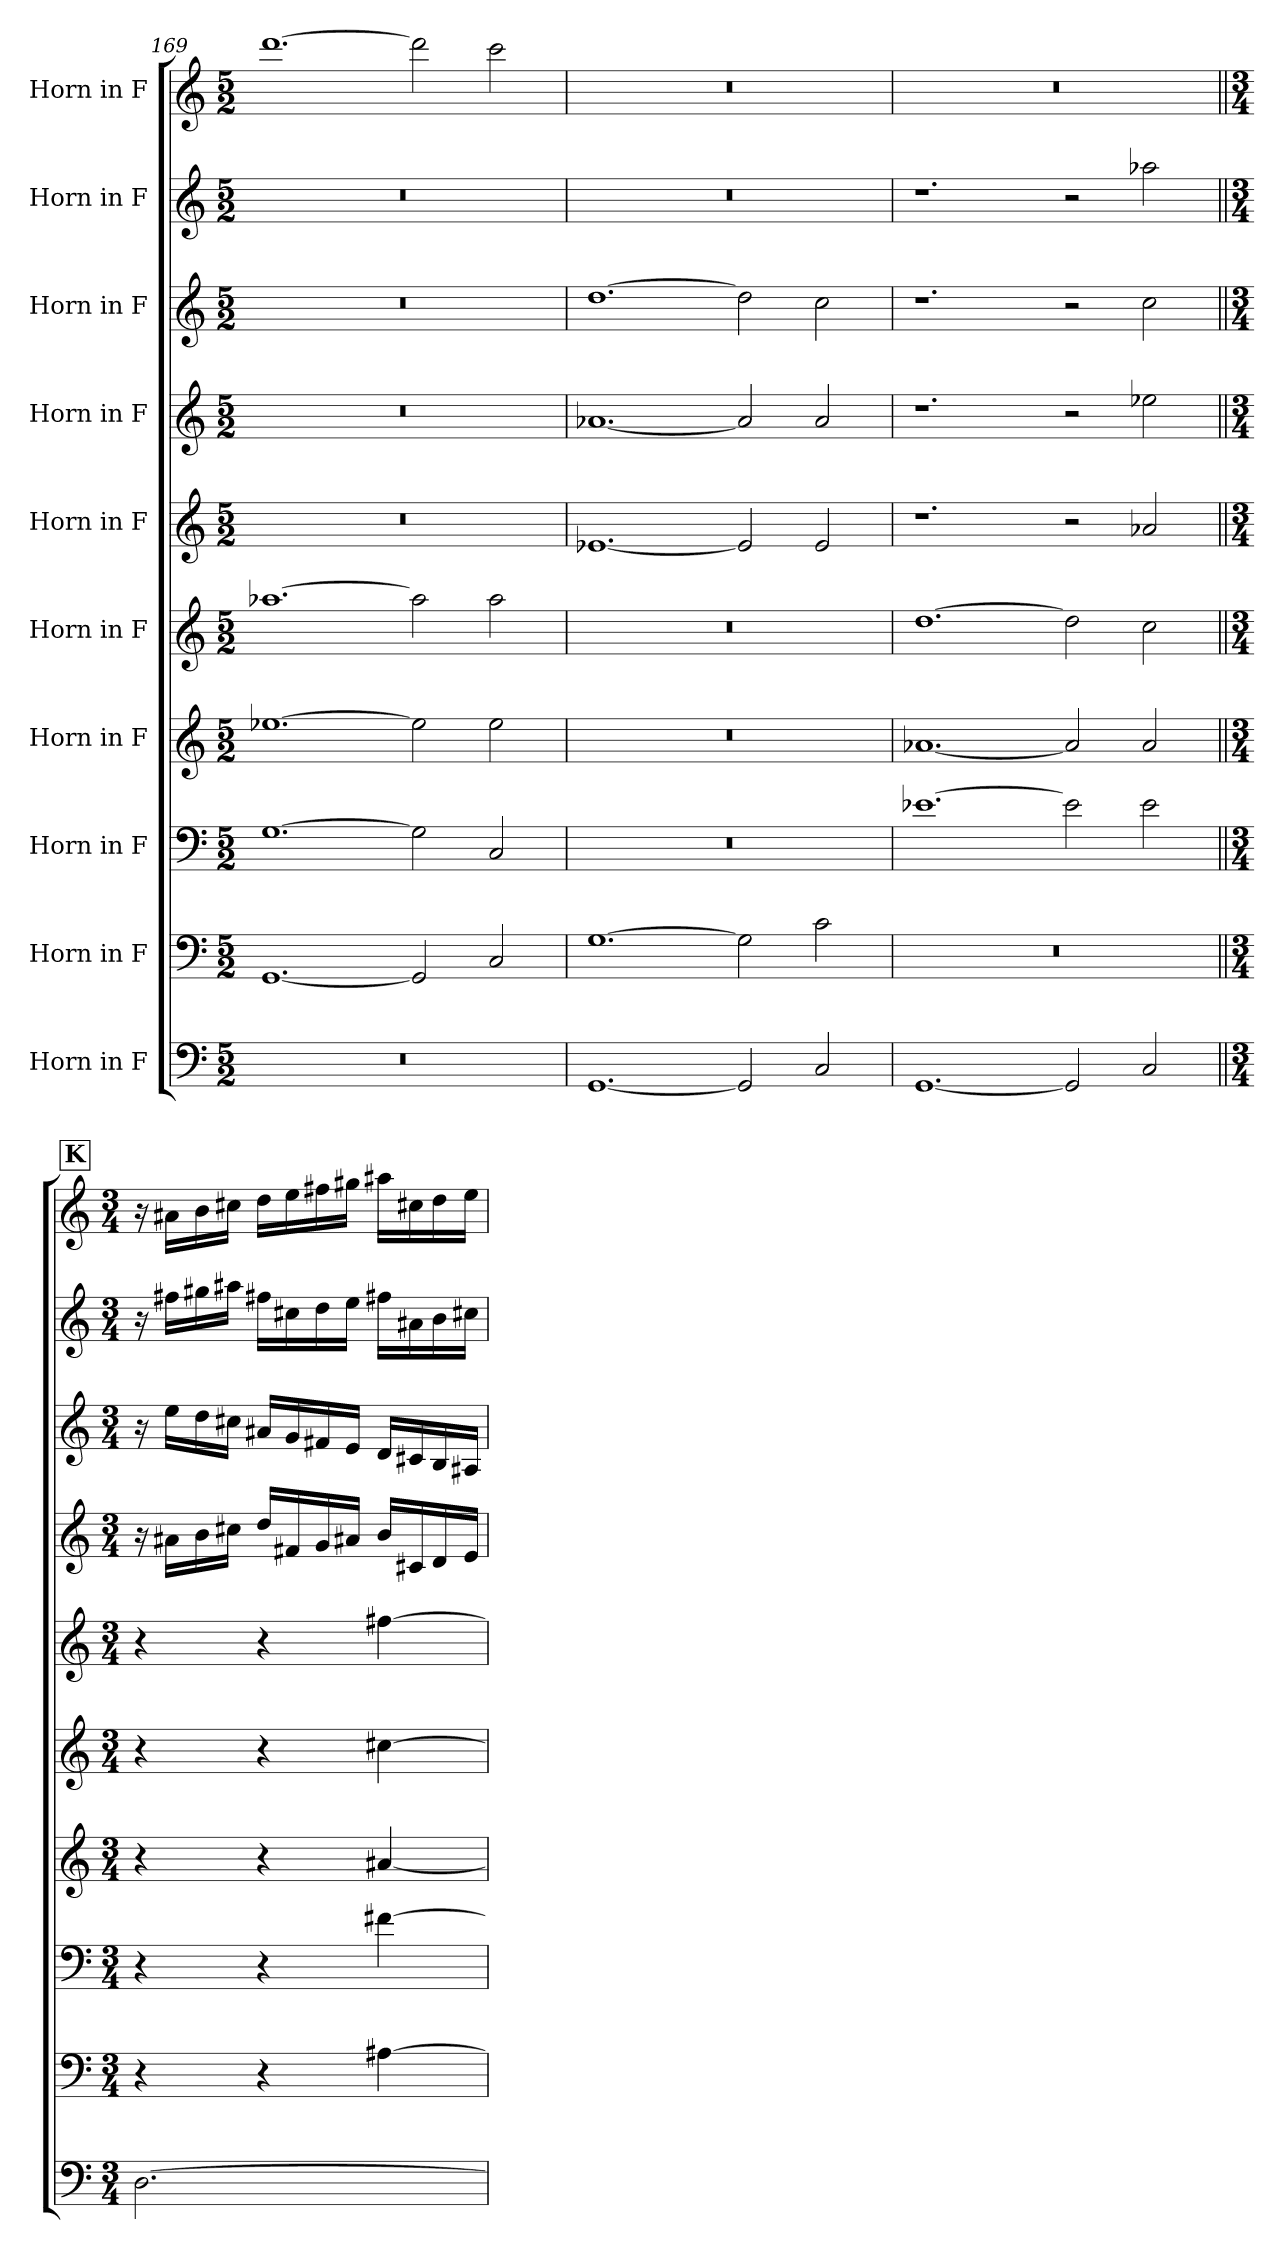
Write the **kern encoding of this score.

**kern	**kern	**kern	**kern	**kern	**kern	**kern	**kern	**kern	**kern
*part10	*part9	*part8	*part7	*part6	*part5	*part4	*part3	*part2	*part1
*staff10	*staff9	*staff8	*staff7	*staff6	*staff5	*staff4	*staff3	*staff2	*staff1
*I"Horn in F	*I"Horn in F	*I"Horn in F	*I"Horn in F	*I"Horn in F	*I"Horn in F	*I"Horn in F	*I"Horn in F	*I"Horn in F	*I"Horn in F
!!LO:LB:g=z
*clefF4	*clefF4	*clefF4	*clefG2	*clefG2	*clefG2	*clefG2	*clefG2	*clefG2	*clefG2
*ITrd4c7	*ITrd4c7	*ITrd4c7	*ITrd4c7	*ITrd4c7	*ITrd4c7	*ITrd4c7	*ITrd4c7	*ITrd4c7	*ITrd4c7
*k[b-]	*k[b-]	*k[b-]	*k[b-]	*k[b-]	*k[b-]	*k[b-]	*k[b-]	*k[b-]	*k[b-]
*M5/2	*M5/2	*M5/2	*M5/2	*M5/2	*M5/2	*M5/2	*M5/2	*M5/2	*M5/2
=169	=169	=169	=169	=169	=169	=169	=169	=169	=169
2%5r	[1.CC	[1.C	[1.a-X	[1.dd-X	2%5r	2%5r	2%5r	2%5r	[1.gg
.	2CC/]	2C\]	2a-\]	2dd-\]	.	.	.	.	2gg\]
.	2FF/	2FF/	2a-\	2dd-\	.	.	.	.	2ff\
=170	=170	=170	=170	=170	=170	=170	=170	=170	=170
[1.CC	[1.C	2%5r	2%5r	2%5r	[1.A-X	[1.d-X	[1.g	2%5r	2%5r
2CC/]	2C\]	.	.	.	2A-/]	2d-/]	2g\]	.	.
2FF/	2F\	.	.	.	2A-/	2d-/	2f\	.	.
=171	=171	=171	=171	=171	=171	=171	=171	=171	=171
[1.CC	2%5r	[1.A-X	[1.d-X	[1.g	1.r	1.r	1.r	1.r	2%5r
2CC/]	.	2A-\]	2d-/]	2g\]	2r	2r	2r	2r	.
2FF/	.	2A-\	2d-/	2f\	2d-X/	2a-X\	2f\	2dd-X\	.
!!LO:REH:place=s1:a:B:fs=14:t=K
=172||	=172||	=172||	=172||	=172||	=172||	=172||	=172||	=172||	=172||
*M3/4	*M3/4	*M3/4	*M3/4	*M3/4	*M3/4	*M3/4	*M3/4	*M3/4	*M3/4
[2.GG\	4r	4r	4r	4r	4r	16r	16r	16r	16r
.	.	.	.	.	.	16d#X\LL	16a\LL	16bn\LL	16d#X\LL
.	.	.	.	.	.	16e\	16g\	16cc#X\	16e\
.	.	.	.	.	.	16f#X\JJ	16f#X\JJ	16dd#X\JJ	16f#X\JJ
.	4r	4r	4r	4r	4r	16g/LL	16d#X/LL	16bn\LL	16g\LL
.	.	.	.	.	.	16Bn/	16c/	16f#X\	16a\
.	.	.	.	.	.	16c/	16Bn/	16g\	16bn\
.	.	.	.	.	.	16d#X/JJ	16A/JJ	16a\JJ	16cc#X\JJ
.	[4D#X\	[4Bn\	[4d#X/	[4f#X\	[4bn\	16e/LL	16G/LL	16bn\LL	16dd#X\LL
.	.	.	.	.	.	16F#X/	16F#X/	16d#X\	16f#X\
.	.	.	.	.	.	16G/	16E/	16e\	16g\
.	.	.	.	.	.	16A/JJ	16D#X/JJ	16f#X\JJ	16a\JJ
=	=	=	=	=	=	=	=	=	=
*-	*-	*-	*-	*-	*-	*-	*-	*-	*-
